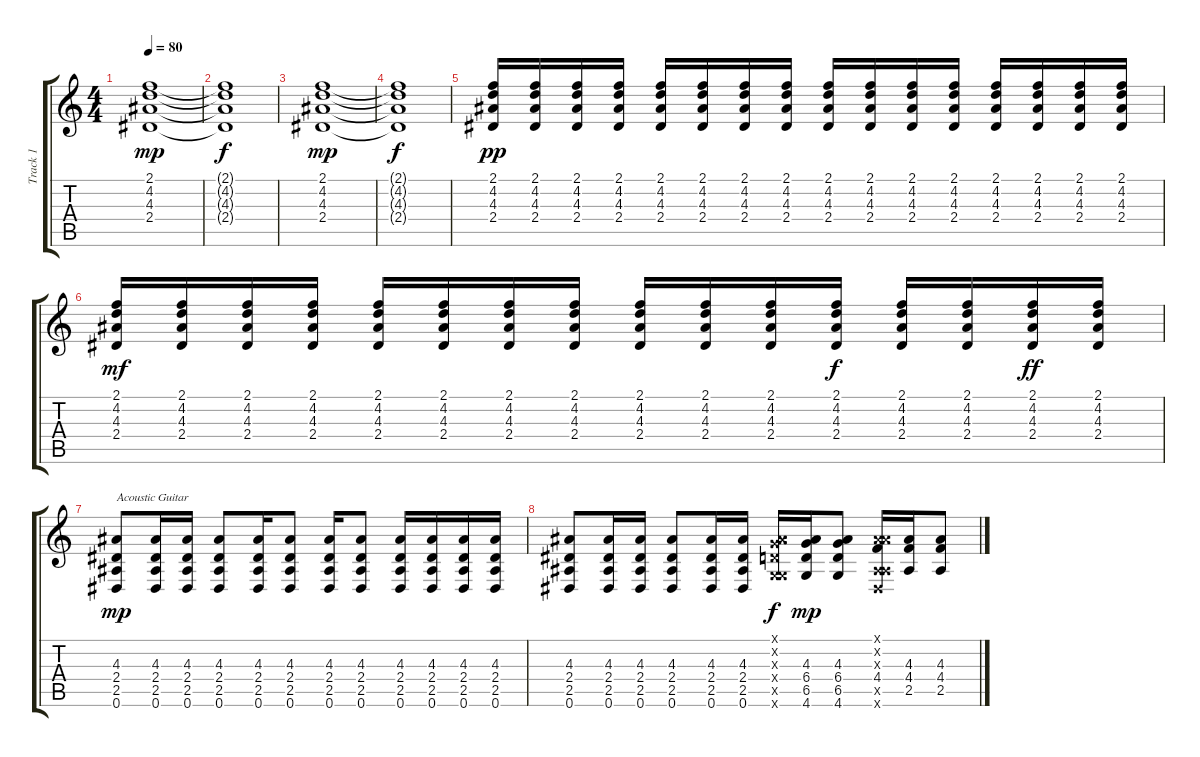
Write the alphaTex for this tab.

\track ("Track 1" "Track 1") {instrument distortionguitar}
\staff {score tabs}
\tuning (Eb4 Bb3 Gb3 Db3 Ab2 Eb2) {hide}
\ts (4 4)
\tempo 80
\clef g2
\ks c
(2.1 4.2 4.3 2.4).1{dy mp} |
(2.1{t} 4.2{t} 4.3{t} 2.4{t}).1{dy f} |
(2.1 4.2 4.3 2.4).1{dy mp} |
(2.1{t} 4.2{t} 4.3{t} 2.4{t}).1{dy f} |
(2.1 4.2 4.3 2.4).16{dy pp} (2.1 4.2 4.3 2.4).16 (2.1 4.2 4.3 2.4).16 (2.1 4.2 4.3 2.4).16 (2.1 4.2 4.3 2.4).16 (2.1 4.2 4.3 2.4).16 (2.1 4.2 4.3 2.4).16 (2.1 4.2 4.3 2.4).16 (2.1 4.2 4.3 2.4).16 (2.1 4.2 4.3 2.4).16 (2.1 4.2 4.3 2.4).16 (2.1 4.2 4.3 2.4).16 (2.1 4.2 4.3 2.4).16 (2.1 4.2 4.3 2.4).16 (2.1 4.2 4.3 2.4).16 (2.1 4.2 4.3 2.4).16 |
(2.1 4.2 4.3 2.4).16{dy mf} (2.1 4.2 4.3 2.4).16 (2.1 4.2 4.3 2.4).16 (2.1 4.2 4.3 2.4).16 (2.1 4.2 4.3 2.4).16 (2.1 4.2 4.3 2.4).16 (2.1 4.2 4.3 2.4).16 (2.1 4.2 4.3 2.4).16 (2.1 4.2 4.3 2.4).16 (2.1 4.2 4.3 2.4).16 (2.1 4.2 4.3 2.4).16 (2.1 4.2 4.3 2.4).16{dy f} (2.1 4.2 4.3 2.4).16 (2.1 4.2 4.3 2.4).16 (2.1 4.2 4.3 2.4).16{dy ff} (2.1 4.2 4.3 2.4).16 |
(4.3 2.4 2.5 0.6).8{txt "Acoustic Guitar" dy mp instrument acousticguitarsteel} (4.3 2.4 2.5 0.6).16 (4.3 2.4 2.5 0.6).16 (4.3 2.4 2.5 0.6).8 (4.3 2.4 2.5 0.6).16 (4.3 2.4 2.5 0.6).8 (4.3 2.4 2.5 0.6).16 (4.3 2.4 2.5 0.6).8 (4.3 2.4 2.5 0.6).16 (4.3 2.4 2.5 0.6).16 (4.3 2.4 2.5 0.6).16 (4.3 2.4 2.5 0.6).16 |
(4.3 2.4 2.5 0.6).8 (4.3 2.4 2.5 0.6).16 (4.3 2.4 2.5 0.6).16 (4.3 2.4 2.5 0.6).8 (4.3 2.4 2.5 0.6).16 (4.3 2.4 2.5 0.6).16 (-20.1{x} 0.2{x} 4.3{x} 6.4{x} 6.5{x} 4.6{x}).16{dy f} (4.3 6.4 6.5 4.6).16{dy mp} (4.3 6.4 6.5 4.6).8 (-17.1{x} 0.2{x} 4.3{x} 4.4 2.5{x} 0.6{x}).16 (4.3 4.4 2.5).16 (4.3 4.4 2.5).8
